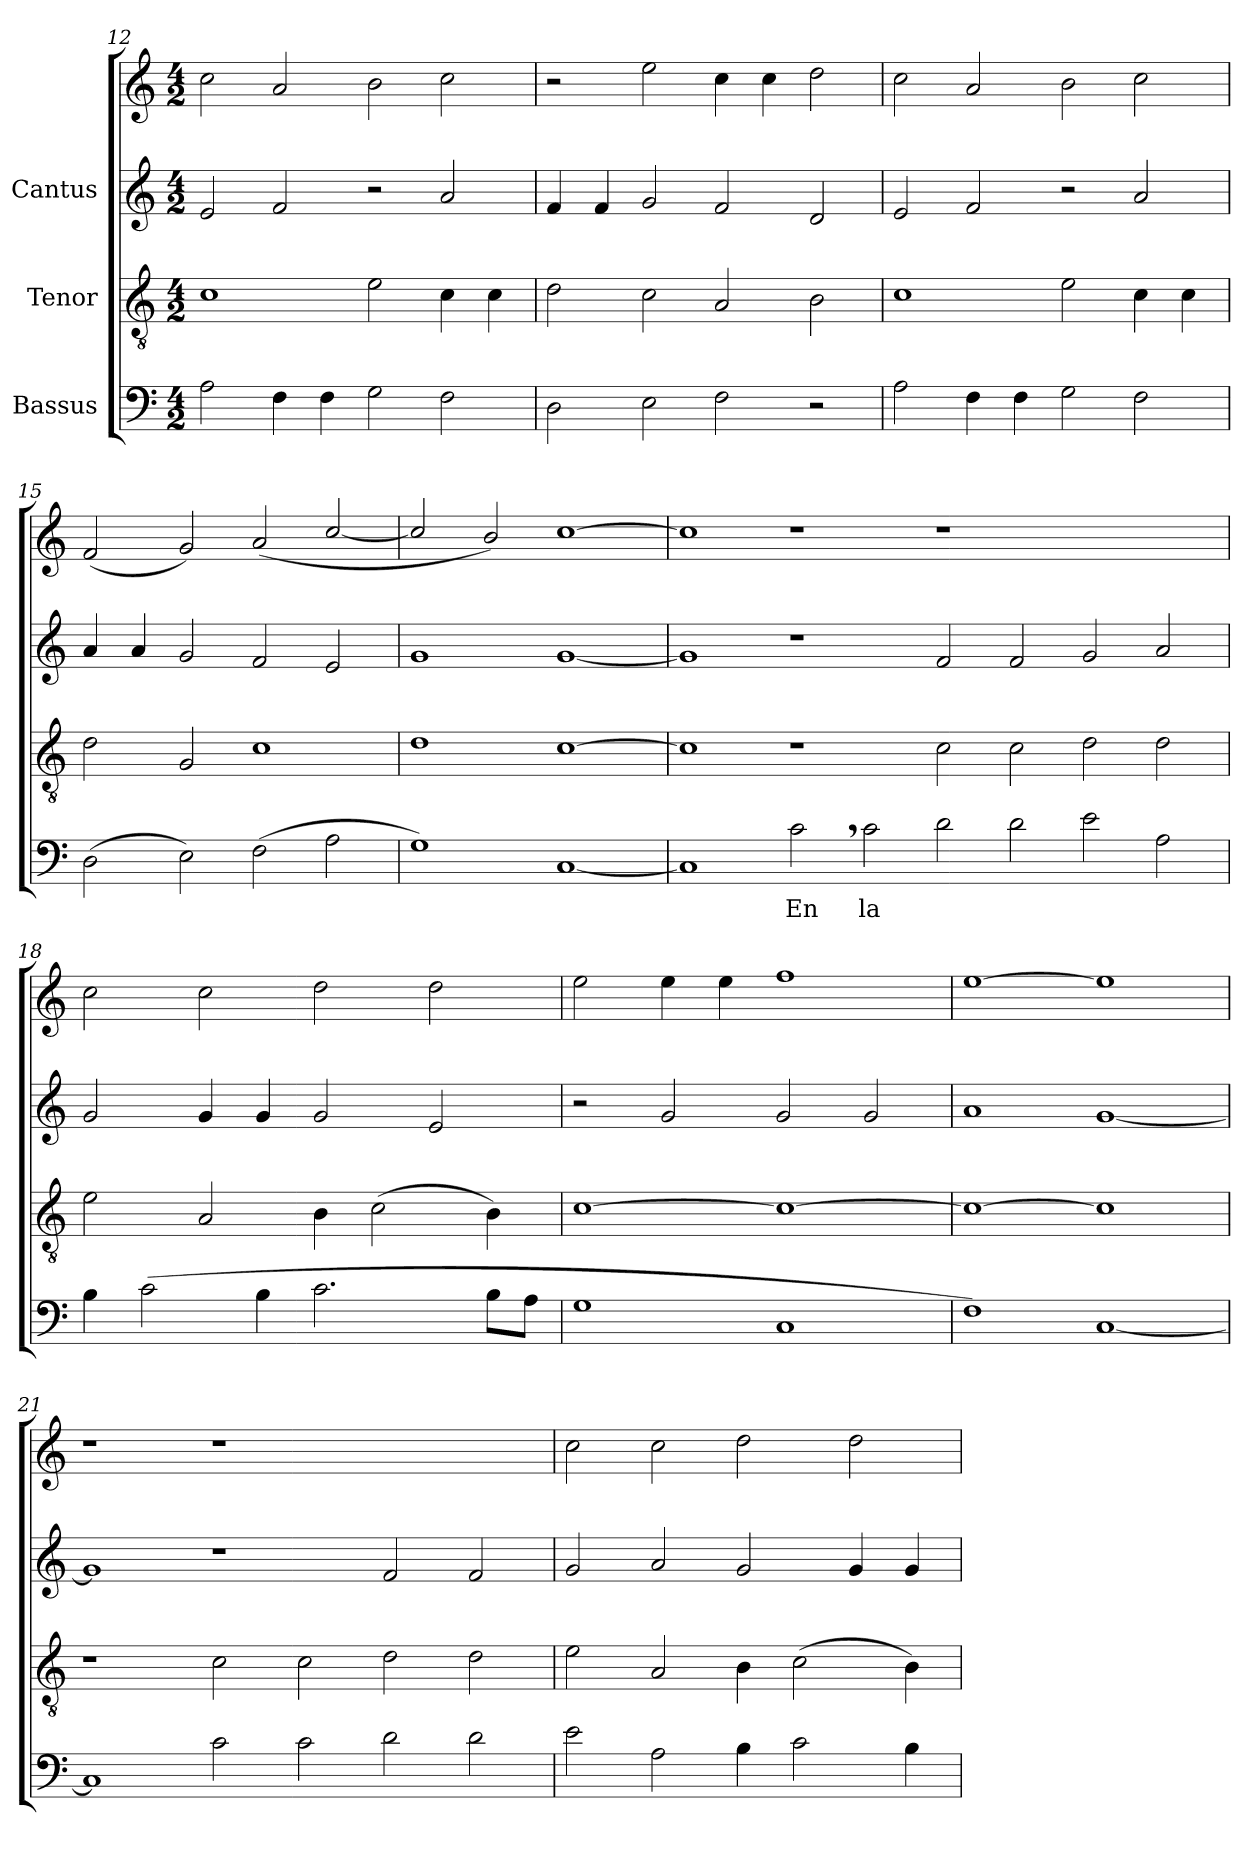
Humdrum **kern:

**kern	**text	**kern	**kern	**kern
*part3	*part3	*part2	*part1	*part1
*staff4	*staff4	*staff3	*staff2	*staff1
*I"Bassus	*	*I"Tenor	*I"Cantus	*
*clefF4	*	*clefGv2	*clefG2	*clefG2
*M4/2	*	*M4/2	*M4/2	*M4/2
=12	=12	=12	=12	=12
2A\	.	1c	2e/	2cc\
4F\	.	.	2f/	2a/
4F\	.	.	.	.
2G\	.	2e\	2r	2b\
2F\	.	4c\	2a/	2cc\
.	.	4c\	.	.
!!LO:PB:g=z
=13	=13	=13	=13	=13
2D\	.	2d\	4f/	2r
.	.	.	4f/	.
2E\	.	2c\	2g/	2ee\
2F\	.	2A/	2f/	4cc\
.	.	.	.	4cc\
2r	.	2B\	2d/	2dd\
=14	=14	=14	=14	=14
2A\	.	1c	2e/	2cc\
4F\	.	.	2f/	2a/
4F\	.	.	.	.
2G\	.	2e\	2r	2b\
2F\	.	4c\	2a/	2cc\
.	.	4c\	.	.
=15	=15	=15	=15	=15
(>2D\	.	2d\	4a/	(<2f/
.	.	.	4a/	.
2E\)	.	2G/	2g/	2g/)
(>2F\	.	1c	2f/	(<2a/
2A\	.	.	2e/	[<2cc/
!!LO:LB:g=z
=16	=16	=16	=16	=16
1G)	.	1d	1g	2cc/]
.	.	.	.	2b/)
[<1C	.	[<1c	[<1g	[<1cc
=17	=17	=17	=17	=17
1C]	.	1c]	1g]	1cc]
!	!LO:LY:b:cj	!	!	!
2c,>\	En	1r	1r	1r
!	!LO:LY:b:cj	!	!	!
2c\	la	.	.	.
2d\	.	2c\	2f/	1r
2d\	.	2c\	2f/	.
2e\	.	2d\	2g/	1ryy
2A\	.	2d\	2a/	.
=18	=18	=18	=18	=18
4B\	.	2e\	2g/	2cc\
(>2c\	.	.	.	.
.	.	2A/	4g/	2cc\
4B\	.	.	4g/	.
2.c\	.	4B\	2g/	2dd\
.	.	(>2c\	.	.
.	.	.	2e/	2dd\
8B\L	.	4B\)	.	.
8A\J	.	.	.	.
!!LO:LB:g=z
=19	=19	=19	=19	=19
1G	.	[>1c	2r	2ee\
.	.	.	2g/	4ee\
.	.	.	.	4ee\
1C	.	1c_>	2g/	1ff
.	.	.	2g/	.
=20	=20	=20	=20	=20
1F)	.	1c_>	1a	[>1ee
[<1C	.	1c]	[<1g	1ee]
=21	=21	=21	=21	=21
1C]	.	1r	1g]	1r
2c\	.	2c\	1r	1r
2c\	.	2c\	.	.
2d\	.	2d\	2f/	1ryy
2d\	.	2d\	2f/	.
=22	=22	=22	=22	=22
2e\	.	2e\	2g/	2cc\
2A\	.	2A/	2a/	2cc\
4B\	.	4B\	2g/	2dd\
2c\	.	(>2c\	.	.
.	.	.	4g/	2dd\
4B\	.	4B\)	4g/	.
=	=	=	=	=
*-	*-	*-	*-	*-
